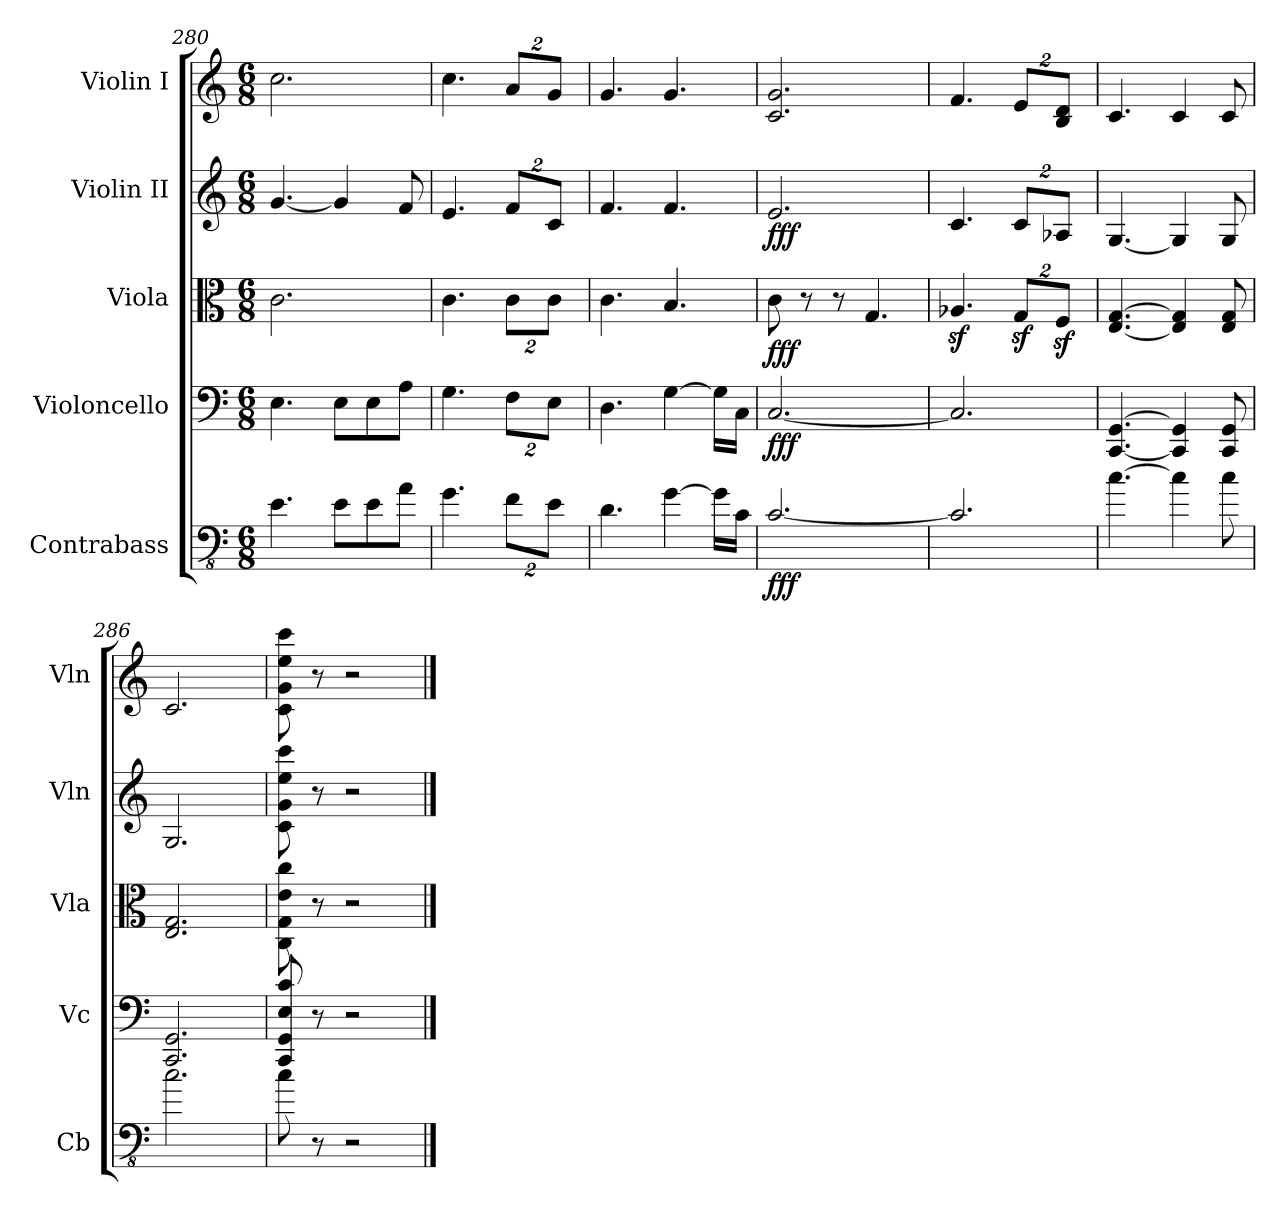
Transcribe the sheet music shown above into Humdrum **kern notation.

**kern	**dynam	**kern	**dynam	**kern	**dynam	**kern	**dynam	**kern
*part5	*part5	*part4	*part4	*part3	*part3	*part2	*part2	*part1
*staff5	*staff5	*staff4	*staff4	*staff3	*staff3	*staff2	*staff2	*staff1
*I"Contrabass	*	*I"Violoncello	*	*I"Viola	*	*I"Violin II	*	*I"Violin I
*I'Cb	*	*I'Vc	*	*I'Vla	*	*I'Vln	*	*I'Vln
*clefFv4	*	*clefF4	*	*clefC3	*	*clefG2	*	*clefG2
*ITrd7c12	*	*	*	*	*	*	*	*
*k[]	*	*k[]	*	*k[]	*	*k[]	*	*k[]
*M6/8	*	*M6/8	*	*M6/8	*	*M6/8	*	*M6/8
=280	=280	=280	=280	=280	=280	=280	=280	=280
4.EE\	.	4.E\	.	2.c\	.	[4.g/	.	2.cc\
8EE\L	.	8E\L	.	.	.	4g/]	.	.
8EE\	.	8E\	.	.	.	.	.	.
8AA\J	.	8A\J	.	.	.	8f/	.	.
=281	=281	=281	=281	=281	=281	=281	=281	=281
4.GG\	.	4.G\	.	4.c\	.	4.e/	.	4.cc\
*Xbrackettup	*	*Xbrackettup	*	*Xbrackettup	*	*Xbrackettup	*	*Xbrackettup
16%3FF\L	.	16%3F\L	.	16%3c\L	.	16%3f/L	.	16%3a/L
16%3EE\J	.	16%3E\J	.	16%3c\J	.	16%3c/J	.	16%3g/J
=282	=282	=282	=282	=282	=282	=282	=282	=282
4.DD\	.	4.D\	.	4.c\	.	4.f/	.	4.g/
[4GG\	.	[4G\	.	4.B/	.	4.f/	.	4.g/
16GG\LL]	.	16G\LL]	.	.	.	.	.	.
16CC\JJ	.	16C\JJ	.	.	.	.	.	.
=283	=283	=283	=283	=283	=283	=283	=283	=283
!	!LO:DY:b	!	!LO:DY:b	!	!LO:DY:b	!	!LO:DY:b	!
[2.CC/	fff	[2.C/	fff	8c\	fff	2.e/	fff	2.c/ 2.g/
.	.	.	.	8r	.	.	.	.
.	.	.	.	8r	.	.	.	.
.	.	.	.	4.G/	.	.	.	.
=284	=284	=284	=284	=284	=284	=284	=284	=284
2.CC/]	.	2.C/]	.	4.A-Xz</	.	4.c/	.	4.f/
.	.	.	.	16%3Gz</L	.	16%3c/L	.	16%3e/L
.	.	.	.	16%3Fz</J	.	16%3A-X/J	.	16%3B/ 16%3d/J
=285	=285	=285	=285	=285	=285	=285	=285	=285
[4.C\	.	[4.CC/ [4.GG/	.	[4.E/ [4.G/	.	[4.G/	.	4.c/
4C\]	.	4CC/] 4GG/]	.	4E/] 4G/]	.	4G/]	.	4c/
8C\	.	8CC/ 8GG/	.	8E/ 8G/	.	8G/	.	8c/
=286	=286	=286	=286	=286	=286	=286	=286	=286
2.C\	.	2.CC/ 2.GG/	.	2.E/ 2.G/	.	2.G/	.	2.c/
!!LO:PB:g=z
=287	=287	=287	=287	=287	=287	=287	=287	=287
8C\	.	8CC/ 8GG/ 8E/ 8c/	.	8C\ 8G\ 8e\ 8cc\	.	8c\ 8g\ 8ee\ 8ccc\	.	8c\ 8g\ 8ee\ 8ccc\
8r	.	8r	.	8r	.	8r	.	8r
2r	.	2r	.	2r	.	2r	.	2r
==	==	==	==	==	==	==	==	==
*-	*-	*-	*-	*-	*-	*-	*-	*-
